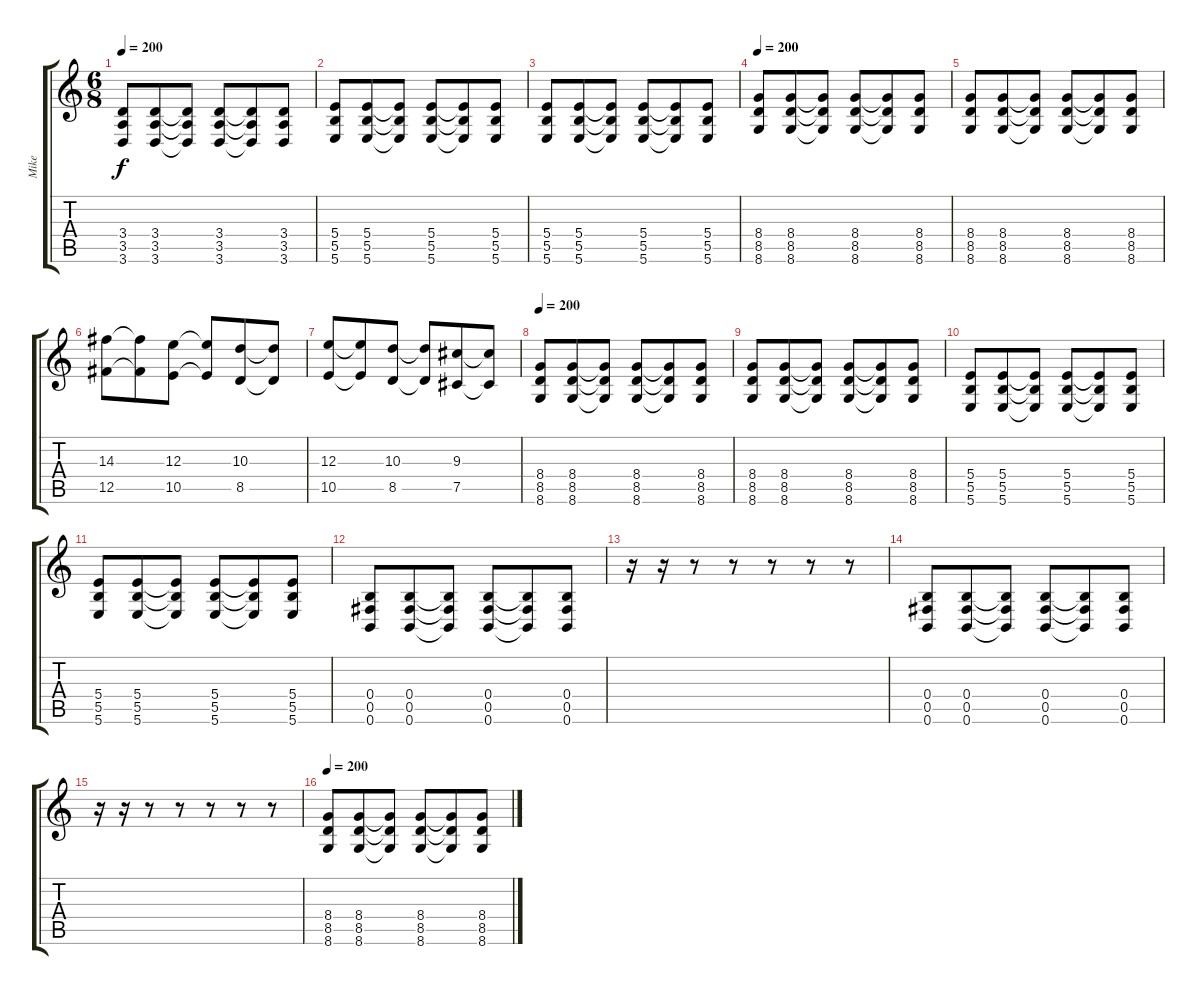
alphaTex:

\track ("Mike" "Mike") {instrument distortionguitar}
\staff {score tabs}
\tuning (Db4 Ab3 E3 B2 Gb2 B1) {hide}
\ts (6 8)
\tempo 200
\clef g2
\ks c
(3.4 3.5 3.6).8{dy f} (3.4 3.5 3.6).8 (3.4{t} 3.5{t} 3.6{t}).8 (3.4 3.5 3.6).8 (3.4{t} 3.5{t} 3.6{t}).8 (3.4 3.5 3.6).8 |
(5.4 5.5 5.6).8 (5.4 5.5 5.6).8 (5.4{t} 5.5{t} 5.6{t}).8 (5.4 5.5 5.6).8 (5.4{t} 5.5{t} 5.6{t}).8 (5.4 5.5 5.6).8 |
(5.4 5.5 5.6).8 (5.4 5.5 5.6).8 (5.4{t} 5.5{t} 5.6{t}).8 (5.4 5.5 5.6).8 (5.4{t} 5.5{t} 5.6{t}).8 (5.4 5.5 5.6).8 |
\tempo 200
(8.4 8.5 8.6).8 (8.4 8.5 8.6).8 (8.4{t} 8.5{t} 8.6{t}).8 (8.4 8.5 8.6).8 (8.4{t} 8.5{t} 8.6{t}).8 (8.4 8.5 8.6).8 |
(8.4 8.5 8.6).8 (8.4 8.5 8.6).8 (8.4{t} 8.5{t} 8.6{t}).8 (8.4 8.5 8.6).8 (8.4{t} 8.5{t} 8.6{t}).8 (8.4 8.5 8.6).8 |
(14.3 12.5).8 (14.3{t} 12.5{t}).8 (12.3 10.5).8 (12.3{t} 10.5{t}).8 (10.3 8.5).8 (10.3{t} 8.5{t}).8 |
(12.3 10.5).8 (12.3{t} 10.5{t}).8 (10.3 8.5).8 (10.3{t} 8.5{t}).8 (9.3 7.5).8 (9.3{t} 7.5{t}).8 |
\tempo 200
(8.4 8.5 8.6).8 (8.4 8.5 8.6).8 (8.4{t} 8.5{t} 8.6{t}).8 (8.4 8.5 8.6).8 (8.4{t} 8.5{t} 8.6{t}).8 (8.4 8.5 8.6).8 |
(8.4 8.5 8.6).8 (8.4 8.5 8.6).8 (8.4{t} 8.5{t} 8.6{t}).8 (8.4 8.5 8.6).8 (8.4{t} 8.5{t} 8.6{t}).8 (8.4 8.5 8.6).8 |
(5.4 5.5 5.6).8 (5.4 5.5 5.6).8 (5.4{t} 5.5{t} 5.6{t}).8 (5.4 5.5 5.6).8 (5.4{t} 5.5{t} 5.6{t}).8 (5.4 5.5 5.6).8 |
(5.4 5.5 5.6).8 (5.4 5.5 5.6).8 (5.4{t} 5.5{t} 5.6{t}).8 (5.4 5.5 5.6).8 (5.4{t} 5.5{t} 5.6{t}).8 (5.4 5.5 5.6).8 |
(0.4 0.5 0.6).8 (0.4 0.5 0.6).8 (0.4{t} 0.5{t} 0.6{t}).8 (0.4 0.5 0.6).8 (0.4{t} 0.5{t} 0.6{t}).8 (0.4 0.5 0.6).8 |
r.16 r.16 r.8 r.8 r.8 r.8 r.8 |
(0.4 0.5 0.6).8 (0.4 0.5 0.6).8 (0.4{t} 0.5{t} 0.6{t}).8 (0.4 0.5 0.6).8 (0.4{t} 0.5{t} 0.6{t}).8 (0.4 0.5 0.6).8 |
r.16 r.16 r.8 r.8 r.8 r.8 r.8 |
\tempo 200
(8.4 8.5 8.6).8 (8.4 8.5 8.6).8 (8.4{t} 8.5{t} 8.6{t}).8 (8.4 8.5 8.6).8 (8.4{t} 8.5{t} 8.6{t}).8 (8.4 8.5 8.6).8
